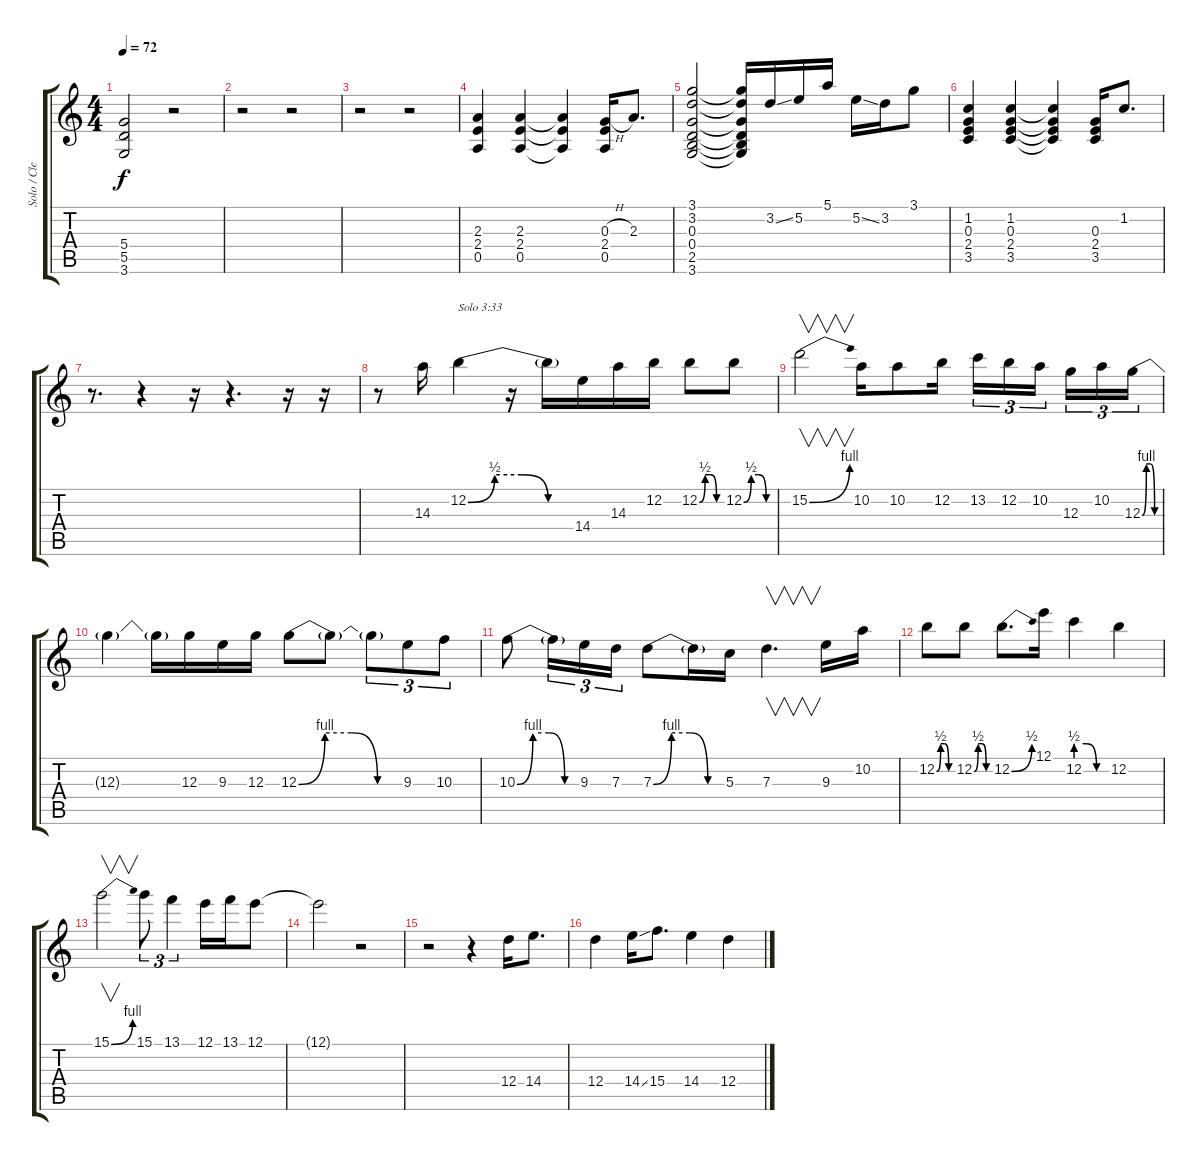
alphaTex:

\track ("Solo / Clean Gitarr" "Solo / Cle") {instrument distortionguitar}
\staff {score tabs}
\tuning (E4 B3 G3 D3 A2 E2) {hide}
\ts (4 4)
\tempo 72
\clef g2
\ks c
(5.4 5.5 3.6).2{dy f} r.2 |
r.2 r.2 |
r.2 r.2 |
(2.3 2.4 0.5).4 (2.3 2.4 0.5).4 (2.3{t} 2.4{t} 0.5{t}).4 (0.3{h} 2.4 0.5).16 2.3.8{d} |
(3.1 3.2 0.3 0.4 2.5 3.6).2 (3.1{t} 3.2{t} 0.3{t} 0.4{t} 2.5{t} 3.6{t}).16 3.2{ss}.16 5.2.16 5.1.16 5.2{ss}.16 3.2.16 3.1.8 |
(1.2 0.3 2.4 3.5).4 (1.2 0.3 2.4 3.5).4 (1.2{t} 0.3{t} 2.4{t} 3.5{t}).4 (0.3 2.4 3.5).16 1.2.8{d} |
r.8{d} r.4 r.16 r.4{d} r.16 r.16 |
r.8 14.3.16 12.2{be (custom 0 0 15 2 30 2 45 0 60 0)}.4{txt "Solo 3:33"} r.16 12.2{t}.16 14.4.16 14.3.16 12.2.16 12.2{be (custom 0 0 15 2 30 2 45 0 60 0)}.8 12.2{be (custom 0 0 15 2 30 2 45 0 60 0)}.8 |
15.2{be (bend 0 0 60 4)}.2{v} 10.2.16 10.2.8 12.2.16 13.2.16{tu (3 2)} 12.2.16{tu (3 2)} 10.2.16{tu (3 2)} 12.3.16{tu (3 2)} 10.2.16{tu (3 2)} 12.3{be (custom 0 0 15 4 30 4 45 0 60 0)}.16{tu (3 2)} |
12.3{t}.4 12.3{t}.16 12.3.16 9.3.16 12.3.16 12.3{be (custom 0 0 15 4 30 4 45 0 60 0)}.8 12.3{t}.8 12.3{t}.8{tu (3 2)} 9.3.8{tu (3 2)} 10.3.8{tu (3 2)} |
10.3{be (custom 0 0 15 4 30 4 45 0 60 0)}.8 10.3{t}.16{tu (3 2)} 9.3.16{tu (3 2)} 7.3.16{tu (3 2)} 7.3{be (custom 0 0 15 4 30 4 45 0 60 0)}.8 7.3{t}.16 5.3.16 7.3.4{v d} 9.3.16 10.2.16 |
12.2{be (custom 0 0 15 2 30 2 45 0 60 0)}.8 12.2{be (custom 0 0 15 2 30 2 45 0 60 0)}.8 12.2{be (bend 0 0 60 2)}.8{d} 12.1.16 12.2{be (custom 0 2 20 2 40 0 60 0)}.4 12.2.4 |
15.1{be (bend 0 0 60 4)}.2{v} 15.1.8{tu (3 2)} 13.1.4{tu (3 2)} 12.1.16 13.1.16 12.1.8 |
12.1{t}.2 r.2 |
r.2 r.4 12.4.16 14.4.8{d} |
12.4.4 14.4{ss}.16 15.4.8{d} 14.4.4 12.4.4
